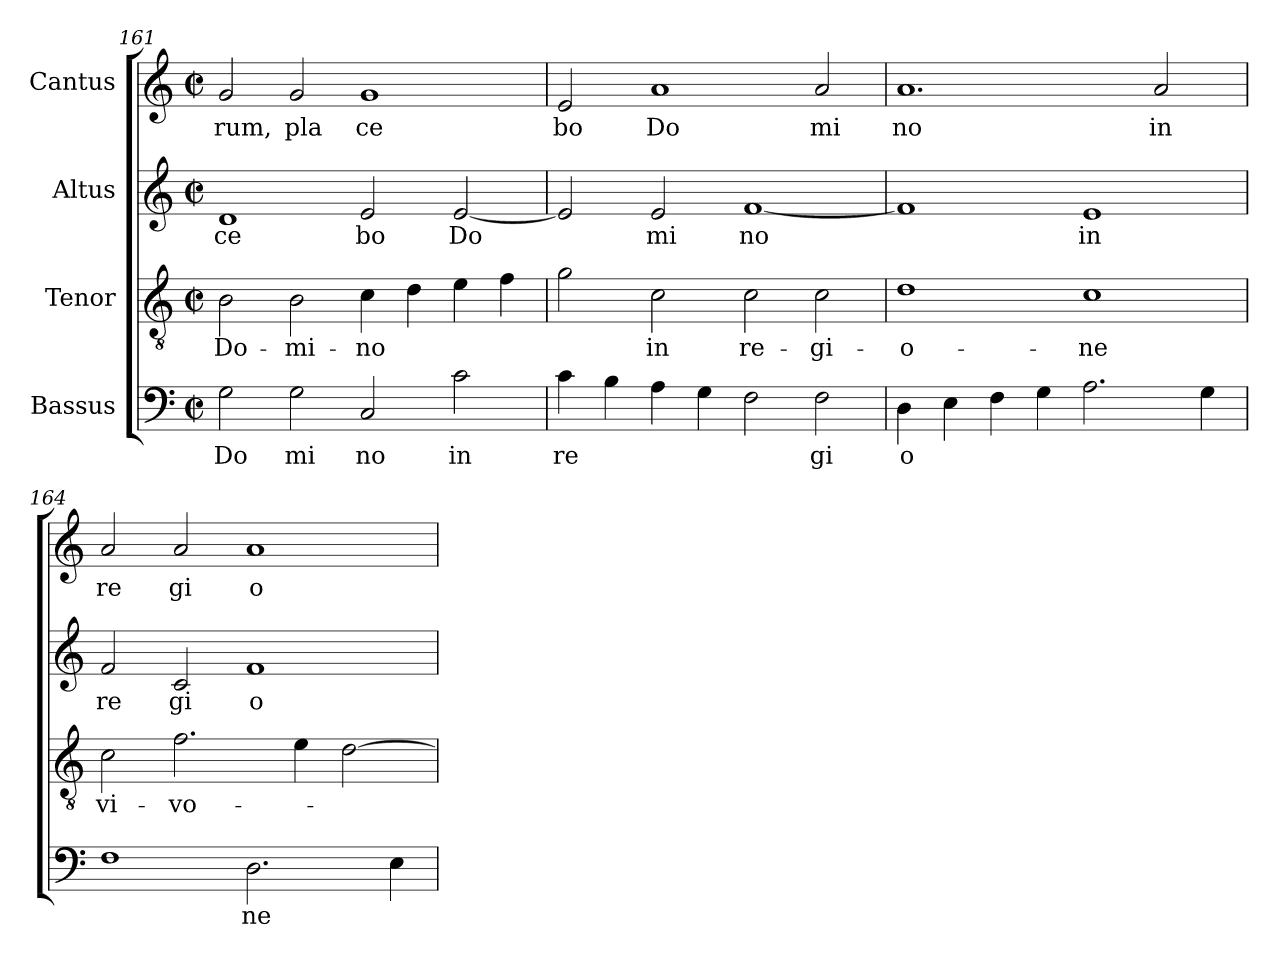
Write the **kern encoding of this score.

**kern	**text	**kern	**text	**kern	**text	**kern	**text
*part4	*part4	*part3	*part3	*part2	*part2	*part1	*part1
*staff4	*staff4	*staff3	*staff3	*staff2	*staff2	*staff1	*staff1
*I"Bassus	*	*I"Tenor	*	*I"Altus	*	*I"Cantus	*
*clefF4	*	*clefGv2	*	*clefG2	*	*clefG2	*
*M2/2	*	*M2/2	*	*M2/2	*	*M2/2	*
*met(c|)	*	*met(c|)	*	*met(c|)	*	*met(c|)	*
=161	=161	=161	=161	=161	=161	=161	=161
!	!LO:LY:b:cj	!	!LO:LY:b:cj	!	!LO:LY:b:cj	!	!LO:LY:b:cj
2G\	Do	2B\	Do-	1d	ce	2g/	-rum,
!	!LO:LY:b:cj	!	!LO:LY:b:cj	!	!	!	!LO:LY:b:cj
2G\	mi	2B\	-mi-	.	.	2g/	pla
!	!LO:LY:b:cj	!	!LO:LY:b:cj	!	!LO:LY:b:cj	!	!LO:LY:b:cj
2C/	no	4c\	-no	2e/	bo	1g	ce
.	.	4d\	.	.	.	.	.
!	!LO:LY:b:cj	!	!	!	!LO:LY:b	!	!
2c\	in	4e\	.	[<2e/	Do	.	.
.	.	4f\	.	.	.	.	.
=162	=162	=162	=162	=162	=162	=162	=162
!	!LO:LY:b:cj	!	!	!	!	!	!LO:LY:b:cj
4c\	re	2g\	.	2e/]	.	2e/	bo
4B\	.	.	.	.	.	.	.
!	!	!	!LO:LY:b:cj	!	!LO:LY:b:cj	!	!LO:LY:b:cj
4A\	.	2c\	in	2e/	mi	1a	Do
4G\	.	.	.	.	.	.	.
!	!	!	!LO:LY:b:cj	!	!LO:LY:b:cj	!	!
2F\	.	2c\	re-	[<1f	no	.	.
!	!LO:LY:b:cj	!	!LO:LY:b:cj	!	!	!	!LO:LY:b:cj
2F\	gi	2c\	-gi-	.	.	2a/	mi
=163	=163	=163	=163	=163	=163	=163	=163
!	!LO:LY:b:cj	!	!LO:LY:b:cj	!	!	!	!LO:LY:b:cj
4D\	o	1d	-o-	1f]	.	1.a	no
4E\	.	.	.	.	.	.	.
4F\	.	.	.	.	.	.	.
4G\	.	.	.	.	.	.	.
!	!	!	!LO:LY:b:cj	!	!LO:LY:b:cj	!	!
2.A\	.	1c	-ne	1e	in	.	.
!	!	!	!	!	!	!	!LO:LY:b:cj
.	.	.	.	.	.	2a/	in
4G\	.	.	.	.	.	.	.
=164	=164	=164	=164	=164	=164	=164	=164
!	!	!	!LO:LY:b:cj	!	!LO:LY:b:cj	!	!LO:LY:b:cj
1F	.	2c\	vi-	2f/	re	2a/	re
!	!	!	!LO:LY:b:cj	!	!LO:LY:b:cj	!	!LO:LY:b:cj
.	.	2.f\	-vo-	2c/	gi	2a/	gi
!	!LO:LY:b:cj	!	!	!	!LO:LY:b:cj	!	!LO:LY:b:cj
2.D\	ne	.	.	1f	o	1a	o
.	.	4e\	.	.	.	.	.
.	.	[>2d\	.	.	.	.	.
4E\	.	.	.	.	.	.	.
=	=	=	=	=	=	=	=
*-	*-	*-	*-	*-	*-	*-	*-
